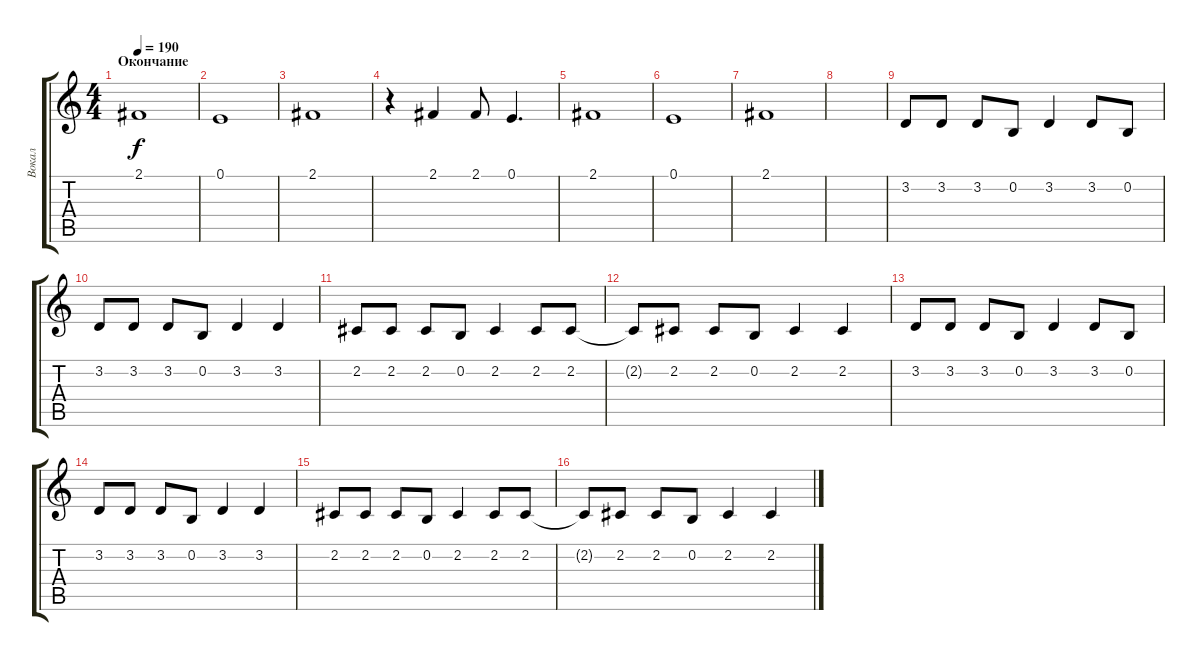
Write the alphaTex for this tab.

\track ("Вокал" "Вокал") {instrument lead2sawtooth}
\staff {score tabs}
\tuning (E4 B3 G3 D3 A2 E2) {hide}
\ts (4 4)
\section ("" "Окончание")
\tempo 190
\clef g2
\ks c
2.1.1{dy f} |
0.1.1 |
2.1.1 |
r.4 2.1.4 2.1.8 0.1.4{d} |
2.1.1 |
0.1.1 |
2.1.1 |
|
3.2.8 3.2.8 3.2.8 0.2.8 3.2.4 3.2.8 0.2.8 |
3.2.8 3.2.8 3.2.8 0.2.8 3.2.4 3.2.4 |
2.2.8 2.2.8 2.2.8 0.2.8 2.2.4 2.2.8 2.2.8 |
2.2{t}.8 2.2.8 2.2.8 0.2.8 2.2.4 2.2.4 |
3.2.8 3.2.8 3.2.8 0.2.8 3.2.4 3.2.8 0.2.8 |
3.2.8 3.2.8 3.2.8 0.2.8 3.2.4 3.2.4 |
2.2.8 2.2.8 2.2.8 0.2.8 2.2.4 2.2.8 2.2.8 |
2.2{t}.8 2.2.8 2.2.8 0.2.8 2.2.4 2.2.4
